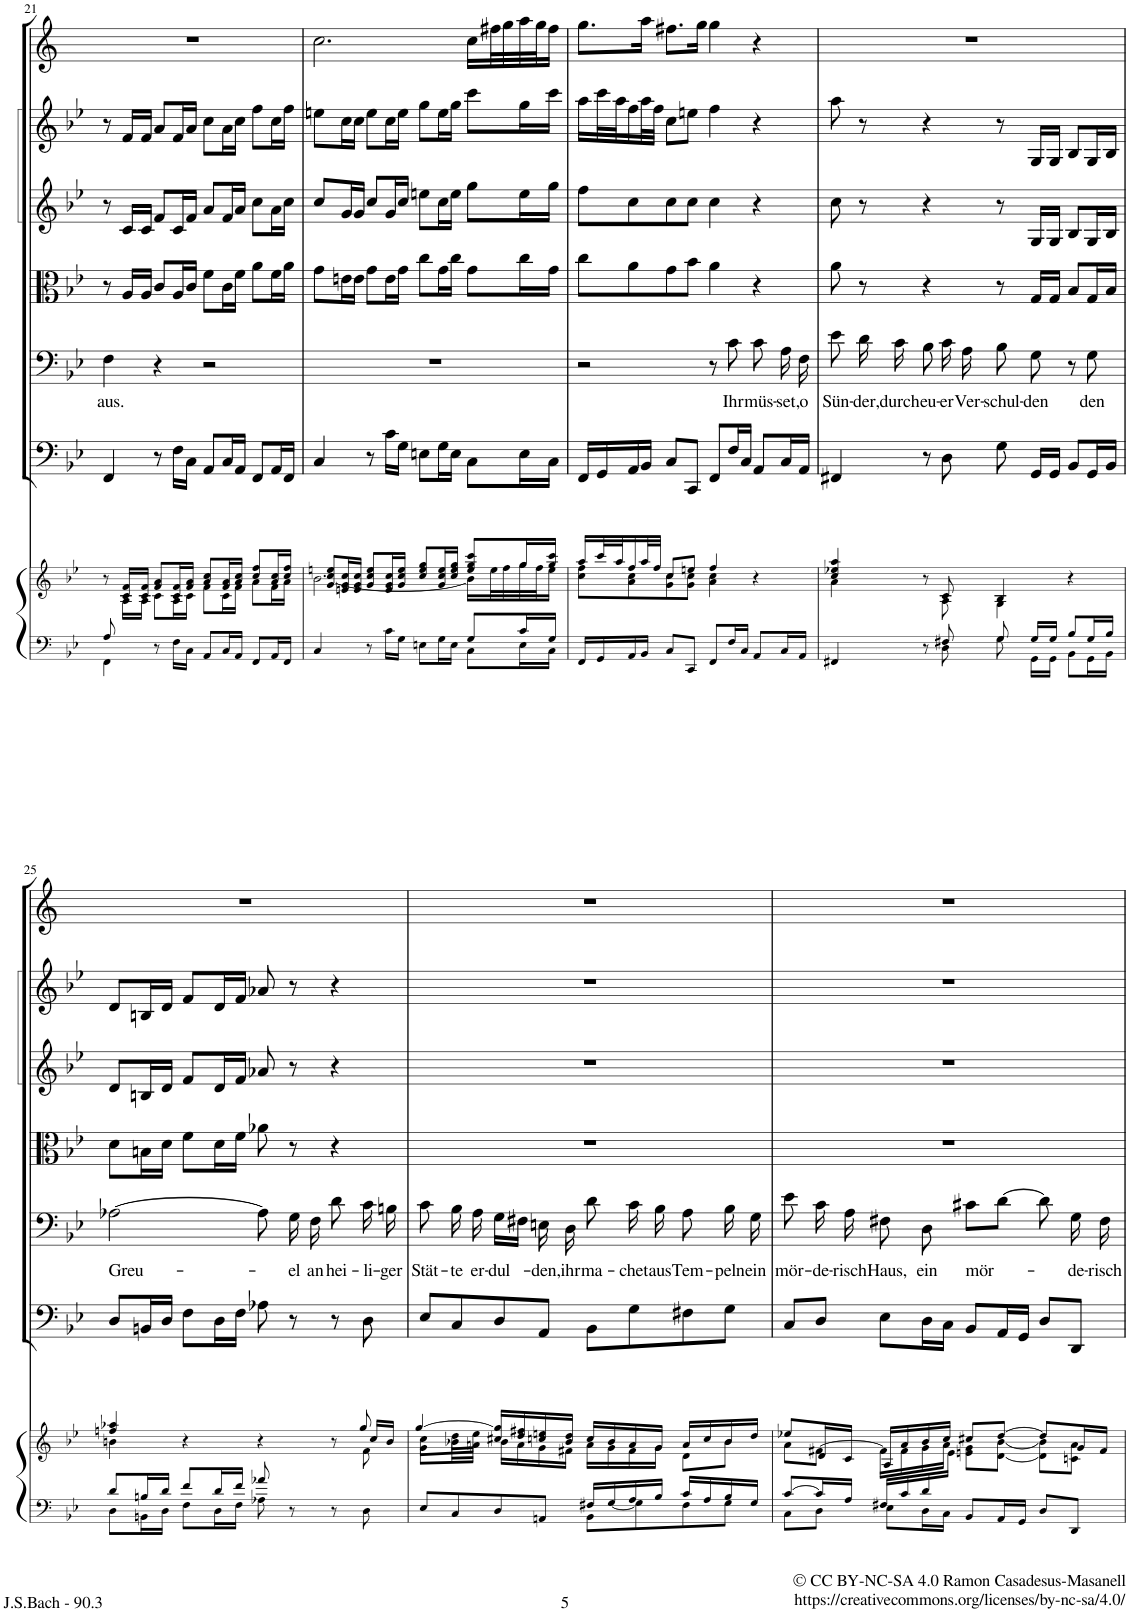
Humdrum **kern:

**kern	**kern	**kern	**kern	**text	**kern	**kern	**kern	**kern
*part7	*part7	*part6	*part5	*part5	*part4	*part3	*part2	*part1
*staff8	*staff7	*staff6	*staff5	*staff5	*staff4	*staff3	*staff2	*staff1
*I"Piano reduction	*	*I"Continuo	*I"Basso	*	*I"Viola	*I"Violino II	*I"Violino I	*I"Tromba
*I'Pno	*	*	*	*	*	*	*	*
!!LO:PB:g=z
*clefF4	*clefG2	*clefF4	*clefF4	*	*clefC3	*clefG2	*clefG2	*clefG2
*	*	*	*	*	*	*	*	*Trd1c2
*k[b-e-]	*k[b-e-]	*k[b-e-]	*k[b-e-]	*	*k[b-e-]	*k[b-e-]	*k[b-e-]	*k[]
*M4/4	*M4/4	*M4/4	*M4/4	*	*M4/4	*M4/4	*M4/4	*M4/4
*met(c)	*met(c)	*met(c)	*met(c)	*	*met(c)	*met(c)	*met(c)	*met(c)
=21	=21	=21	=21	=21	=21	=21	=21	=21
*^	*^	*	*	*	*	*	*	*
!	!	!	!	!	!	!LO:LY:b	!	!	!	!
8A/	4FF\	8r	8ryy	4FF/	4F\	aus.	8r	8r	8r	1r
8ryy	.	16c/ 16f/LL	16A\LL	.	.	.	16A/LL	16c/LL	16f/LL	.
.	.	16c/ 16f/JJ	16A\JJ	.	.	.	16A/JJ	16c/JJ	16f/JJ	.
8r	8ryy	8f/ 8a/L	8c\L	8r	4r	.	8c/L	8f/L	8a/L	.
16F\LL	8ryy	16c/ 16f/L	16A\L	16F\LL	.	.	16A/L	16c/L	16f/L	.
16C\JJ	.	16f/ 16a/JJ	16c\JJ	16C\JJ	.	.	16c/JJ	16f/JJ	16a/JJ	.
8AA/L	2ryy	8a/ 8cc/L	8f\L	8AA/L	2r	.	8f\L	8a/L	8cc\L	.
16C/L	.	16f/ 16a/L	16c\L	16C/L	.	.	16c\L	16f/L	16a\L	.
16AA/JJ	.	16a/ 16cc/JJ	16f\JJ	16AA/JJ	.	.	16f\JJ	16a/JJ	16cc\JJ	.
8FF/L	.	8cc/ 8ff/L	8a\L	8FF/L	.	.	8a\L	8cc\L	8ff\L	.
16AA/L	.	16a/ 16cc/L	16f\L	16AA/L	.	.	16f\L	16a\L	16cc\L	.
16FF/JJ	.	16cc/ 16ff/JJ	16a\JJ	16FF/JJ	.	.	16a\JJ	16cc\JJ	16ff\JJ	.
=22	=22	=22	=22	=22	=22	=22	=22	=22	=22	=22
4C/	4ryy	8g/ 8cc/ 8een/L	[2.b-\	4C/	1r	.	8g\L	8cc/L	8een\L	2.cc\
.	.	16en/ 16g/ 16cc/L	.	.	.	.	16en\L	16g/L	16cc\L	.
.	.	16e/ 16g/ 16cc/JJ	.	.	.	.	16e\JJ	16g/JJ	16cc\JJ	.
8r	8ryy	8g/ 8cc/ 8ee/L	.	8r	.	.	8g\L	8cc/L	8ee\L	.
8ryy	16c\LL	16e/ 16g/ 16cc/L	.	16c\LL	.	.	16e\L	16g/L	16cc\L	.
.	16G\JJ	16g/ 16cc/ 16ee/JJ	.	16G\JJ	.	.	16g\JJ	16cc/JJ	16ee\JJ	.
4ryy	8En\L	8cc/ 8ee/ 8gg/L	.	8En\L	.	.	8cc\L	8een\L	8gg\L	.
.	16G\L	16g/ 16cc/ 16ee/L	.	16G\L	.	.	16g\L	16cc\L	16ee\L	.
.	16E\JJ	16cc/ 16ee/ 16gg/JJ	.	16E\JJ	.	.	16cc\JJ	16ee\JJ	16gg\JJ	.
8G/L	8C\L	8ee/ 8gg/ 8ccc/L	16b-\LL]	8C\L	.	.	8g\L	8gg\L	8ccc\L	16cc\LL
.	.	.	32ee\L	.	.	.	.	.	.	32ff#X\L
.	.	.	32ff\	.	.	.	.	.	.	32gg\
16c/L	16E\L	16gg/L	32gg\	16E\L	.	.	16cc\L	16ee\L	16gg\L	32aa\
.	.	.	32ff\J	.	.	.	.	.	.	32gg\J
16G/JJ	16C\JJ	16gg/ 16ccc/JJ	16ee\JJ	16C\JJ	.	.	16g\JJ	16gg\JJ	16ccc\JJ	16ff#\JJ
*v	*v	*	*	*	*	*	*	*	*	*
=23	=23	=23	=23	=23	=23	=23	=23	=23	=23
16FF/LL	16aa/LL	8cc\ 8ff\L	16FF/LL	2r	.	8cc\L	8ff\L	16aa\LL	8.gg\L
16GG/	32ccc/L	.	16GG/	.	.	.	.	32ccc\L	.
.	32aa/J	.	.	.	.	.	.	32aa\J	.
16AA/	16ff/	8a\ 8cc\	16AA/	.	.	8a\	8cc\	16ff\	.
16BB-/JJ	32aa/L	.	16BB-/JJ	.	.	.	.	32aa\L	16aa\Jk
.	32ff/JJJ	.	.	.	.	.	.	32ff\JJJ	.
8C/L	8cc/L	8g\ 8cc\	8C/L	.	.	8g\	8cc\	8cc\L	8.ff#X\L
8CC/J	8een/J	8g\ 8cc\J	8CC/J	.	.	8b-\J	8cc\J	8een\J	.
.	.	.	.	.	.	.	.	.	16gg\Jk
8FF/L	4ff/	4a\ 4cc\	8FF/L	8r	.	4a\	4cc\	4ff\	4gg\
!	!	!	!	!	!LO:LY:b	!	!	!	!
16F/L	.	.	16F/L	8c\	Ihr	.	.	.	.
16C/JJ	.	.	16C/JJ	.	.	.	.	.	.
!	!	!	!	!	!LO:LY:b	!	!	!	!
8AA/L	4r	4ryy	8AA/L	8c\	müs-	4r	4r	4r	4r
!	!	!	!	!	!LO:LY:b	!	!	!	!
16C/L	.	.	16C/L	16A\	set,	.	.	.	.
!	!	!	!	!	!LO:LY:b	!	!	!	!
16AA/JJ	.	.	16AA/JJ	16F\	o	.	.	.	.
=24	=24	=24	=24	=24	=24	=24	=24	=24	=24
*^	*	*	*	*	*	*	*	*	*
!	!	!	!	!	!	!LO:LY:b	!	!	!	!
4FF#X/	4ryy	4cc/ 4ee-X/ 4aa/	4a\	4FF#X/	8e-\	Sün-	8a\	8cc\	8aa\	1r
!	!	!	!	!	!	!LO:LY:b	!	!	!	!
.	.	.	.	.	16d\	der,	8r	8r	8r	.
!	!	!	!	!	!	!LO:LY:b	!	!	!	!
.	.	.	.	.	16c\	durch	.	.	.	.
!	!	!	!	!	!	!LO:LY:b	!	!	!	!
8r	8ryy	8r	8ryy	8r	8B-\	eu-	4r	4r	4r	.
!	!	!	!	!	!	!LO:LY:b	!	!	!	!
8F#X/	8D\	8c/	8A\	8D\	16c\	er	.	.	.	.
!	!	!	!	!	!	!LO:LY:b	!	!	!	!
.	.	.	.	.	16A\	Ver-	.	.	.	.
!	!	!	!	!	!	!LO:LY:b	!	!	!	!
8G/	8G\	4B-/	4G\	8G\	8B-\	schul-	8r	8r	8r	.
!	!	!	!	!	!	!LO:LY:b	!	!	!	!
16G/LL	16GG\LL	.	.	16GG/LL	8G\	den	16G/LL	16G/LL	16G/LL	.
16G/JJ	16GG\JJ	.	.	16GG/JJ	.	.	16G/JJ	16G/JJ	16G/JJ	.
8B-/L	8BB-\L	4r	4ryy	8BB-/L	8r	.	8B-/L	8B-/L	8B-/L	.
!	!	!	!	!	!	!LO:LY:b	!	!	!	!
16G/L	16GG\L	.	.	16GG/L	8G\	den	16G/L	16G/L	16G/L	.
16B-/JJ	16BB-\JJ	.	.	16BB-/JJ	.	.	16B-/JJ	16B-/JJ	16B-/JJ	.
!!LO:LB:g=z
=25	=25	=25	=25	=25	=25	=25	=25	=25	=25	=25
*	*	*	*^	*	*	*	*	*	*	*
!	!	!	!	!	!	!	!LO:LY:b	!	!	!	!
8d/L	8D\L	4ffn/ 4aa-X/	4bn\	2..ryy	8D/L	[2A-X\	Greu-	8d\L	8d/L	8d/L	1r
16Bn/L	16BBn\L	.	.	.	16BBn/L	.	.	16Bn\L	16Bn/L	16Bn/L	.
16d/JJ	16D\JJ	.	.	.	16D/JJ	.	.	16d\JJ	16d/JJ	16d/JJ	.
8f/L	8F\L	4r	4ryy	.	8F\L	.	.	8f\L	8f/L	8f/L	.
16d/L	16D\L	.	.	.	16D\L	.	.	16d\L	16d/L	16d/L	.
16f/JJ	16F\JJ	.	.	.	16F\JJ	.	.	16f\JJ	16f/JJ	16f/JJ	.
8a-X/	8A-X\	4r	4ryy	.	8A-X\	8A-\]	.	8a-X\	8a-X/	8a-X/	.
!	!	!	!	!	!	!	!LO:LY:b	!	!	!	!
8r	8ryy	.	.	.	8r	16G\	el	8r	8r	8r	.
!	!	!	!	!	!	!	!LO:LY:b	!	!	!	!
.	.	.	.	.	.	16F\	an	.	.	.	.
!	!	!	!	!	!	!	!LO:LY:b	!	!	!	!
8r	8ryy	8r	8ryy	.	8r	8d\	hei-	4r	4r	4r	.
!	!	!	!	!	!	!	!LO:LY:b	!	!	!	!
8ryy	8D\	8gg/	8f\	16cc/LL	8D\	16c\	li-	.	.	.	.
!	!	!	!	!	!	!	!LO:LY:b	!	!	!	!
.	.	.	.	16b/JJ	.	16Bn\	ger	.	.	.	.
=26	=26	=26	=26	=26	=26	=26	=26	=26	=26	=26	=26
!	!	!	!	!	!	!	!LO:LY:b	!	!	!	!
4ryy	8E-/L	[4gg/	8cc\L	8g\L	8E-/L	8c\	Stät-	1r	1r	1r	1r
!	!	!	!	!	!	!	!LO:LY:b	!	!	!	!
.	8C/	.	16dd\L	16b-X\L	8C/	16B-\	te	.	.	.	.
!	!	!	!	!	!	!	!LO:LY:b	!	!	!	!
.	.	.	16ee-\JJ	16an\JJ	.	16A\	er-	.	.	.	.
!	!	!	!	!	!	!	!LO:LY:b	!	!	!	!
4ryy	8D/	16cc#X/ 16gg/]LL	16b-\LL	2.ryy	8D/	16G\LL	dul	.	.	.	.
.	.	16dd/ 16ff#X/	16a\	.	.	16F#X\JJ	.	.	.	.	.
!	!	!	!	!	!	!	!LO:LY:b	!	!	!	!
.	8AAn/J	16ccn/ 16een/	16g\	.	8AA/J	16En\	den,	.	.	.	.
!	!	!	!	!	!	!	!LO:LY:b	!	!	!	!
.	.	16b-/ 16dd/JJ	16f#X\JJ	.	.	16D\	ihr	.	.	.	.
!	!	!	!	!	!	!	!LO:LY:b	!	!	!	!
16F#X/LL	8BB-\L	16cc/LL	16a\LL	.	8BB-\L	8d\	ma-	.	.	.	.
[<16G/	.	16b-/	16g\	.	.	.	.	.	.	.	.
!	!	!	!	!	!	!	!LO:LY:b	!	!	!	!
16A/	8G\]	16a/	16f#\	.	8G\	16c\	chet	.	.	.	.
!	!	!	!	!	!	!	!LO:LY:b	!	!	!	!
16B-/JJ	.	16g/JJ	16g\JJ	.	.	16B-\	aus	.	.	.	.
!	!	!	!	!	!	!	!LO:LY:b	!	!	!	!
16c/LL	8F#\	16a/LL	8d\L	.	8F#X\	8A\	Tem-	.	.	.	.
16A/	.	16cc/	.	.	.	.	.	.	.	.	.
!	!	!	!	!	!	!	!LO:LY:b	!	!	!	!
16B-/	8G\J	16b-/	8b-\J	.	8G\J	16B-\	peln	.	.	.	.
!	!	!	!	!	!	!	!LO:LY:b	!	!	!	!
16G/JJ	.	16dd/JJ	.	.	.	16G\	ein	.	.	.	.
=27	=27	=27	=27	=27	=27	=27	=27	=27	=27	=27	=27
!	!	!	!	!	!	!	!LO:LY:b	!	!	!	!
[8c/L	8C\L	8ee-X/L	8a\L	4..ryy	8C/L	8e-\	mör-	1r	1r	1r	1r
!	!	!	!	!	!	!	!LO:LY:b	!	!	!	!
16c/L]	8D\J	16d/L	[>8f#X\J	.	8D/J	16c\	de-	.	.	.	.
!	!	!	!	!	!	!	!LO:LY:b	!	!	!	!
16A/JJ	.	16c/JJ	.	.	.	16A\	risch	.	.	.	.
!	!	!	!	!	!	!	!LO:LY:b	!	!	!	!
16F#X/LL	8E-\L	16A/LL	16f#\LL]	.	8E-\L	8F#X\	Haus,	.	.	.	.
16c/	.	16a/	16f#\	.	.	.	.	.	.	.	.
!	!	!	!	!	!	!	!LO:LY:b	!	!	!	!
16d/	16D\L	16b-/	16g\	.	16D\L	8D\	ein	.	.	.	.
16ryy	16C\JJ	16cc/JJ	16a\JJ	16e-\JJ	16C\JJ	.	.	.	.	.	.
!	!	!	!	!	!	!	!LO:LY:b	!	!	!	!
8BB-/L	2ryy	8cc#X/L	8en\ 8g\L	2ryy	8BB-/L	8c#X\L	mör-	.	.	.	.
16AA/L	.	[8dd/J	[8d\ [8b-\J	.	16AA/L	[8d\J	.	.	.	.	.
16GG/JJ	.	.	.	.	16GG/JJ	.	.	.	.	.	.
8D/L	.	8dd/L]	8d\] 8b-\]L	.	8D/L	8d\]	.	.	.	.	.
!	!	!	!	!	!	!	!LO:LY:b	!	!	!	!
8DD/J	.	16g/L	8cn\ 8a\J	.	8DD/J	16G\	-de-	.	.	.	.
!	!	!	!	!	!	!	!LO:LY:b	!	!	!	!
.	.	16f#/JJ	.	.	.	16F#\	-risch	.	.	.	.
*v	*v	*	*	*	*	*	*	*	*	*	*
*	*v	*v	*v	*	*	*	*	*	*	*
=	=	=	=	=	=	=	=	=
*-	*-	*-	*-	*-	*-	*-	*-	*-
